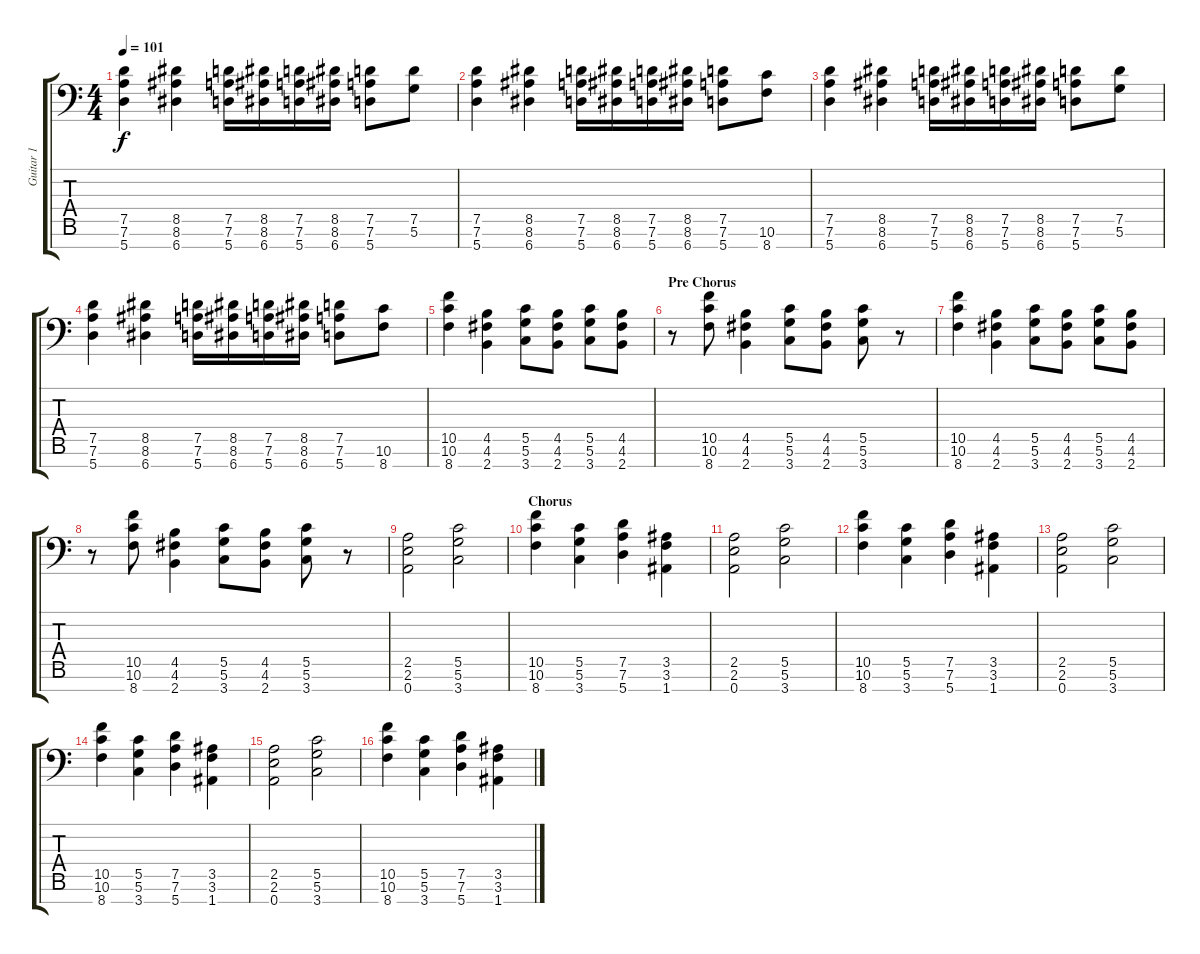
\track ("Guitar 1" "Guitar 1") {instrument overdrivenguitar}
\staff {score tabs}
\tuning (D4 A3 F3 C3 G2 D2 A1) {hide}
\ts (4 4)
\tempo 101
\clef f4
\ks c
(7.5 7.6 5.7).4{dy f} (8.5 8.6 6.7).4 (7.5 7.6 5.7).16 (8.5 8.6 6.7).16 (7.5 7.6 5.7).16 (8.5 8.6 6.7).16 (7.5 7.6 5.7).8 (7.5 5.6).8 |
(7.5 7.6 5.7).4 (8.5 8.6 6.7).4 (7.5 7.6 5.7).16 (8.5 8.6 6.7).16 (7.5 7.6 5.7).16 (8.5 8.6 6.7).16 (7.5 7.6 5.7).8 (10.6 8.7).8 |
(7.5 7.6 5.7).4 (8.5 8.6 6.7).4 (7.5 7.6 5.7).16 (8.5 8.6 6.7).16 (7.5 7.6 5.7).16 (8.5 8.6 6.7).16 (7.5 7.6 5.7).8 (7.5 5.6).8 |
(7.5 7.6 5.7).4 (8.5 8.6 6.7).4 (7.5 7.6 5.7).16 (8.5 8.6 6.7).16 (7.5 7.6 5.7).16 (8.5 8.6 6.7).16 (7.5 7.6 5.7).8 (10.6 8.7).8 |
(10.5 10.6 8.7).4 (4.5 4.6 2.7).4 (5.5 5.6 3.7).8 (4.5 4.6 2.7).8 (5.5 5.6 3.7).8 (4.5 4.6 2.7).8 |
\section ("" "Pre Chorus")
r.8 (10.5 10.6 8.7).8 (4.5 4.6 2.7).4 (5.5 5.6 3.7).8 (4.5 4.6 2.7).8 (5.5 5.6 3.7).8 r.8 |
(10.5 10.6 8.7).4 (4.5 4.6 2.7).4 (5.5 5.6 3.7).8 (4.5 4.6 2.7).8 (5.5 5.6 3.7).8 (4.5 4.6 2.7).8 |
r.8 (10.5 10.6 8.7).8 (4.5 4.6 2.7).4 (5.5 5.6 3.7).8 (4.5 4.6 2.7).8 (5.5 5.6 3.7).8 r.8 |
(2.5 2.6 0.7).2{volume 16 balance 8} (5.5 5.6 3.7).2 |
\section ("" "Chorus")
(10.5 10.6 8.7).4 (5.5 5.6 3.7).4 (7.5 7.6 5.7).4 (3.5 3.6 1.7).4 |
(2.5 2.6 0.7).2{volume 16 balance 8} (5.5 5.6 3.7).2 |
(10.5 10.6 8.7).4 (5.5 5.6 3.7).4 (7.5 7.6 5.7).4 (3.5 3.6 1.7).4 |
(2.5 2.6 0.7).2{volume 16 balance 8} (5.5 5.6 3.7).2 |
(10.5 10.6 8.7).4 (5.5 5.6 3.7).4 (7.5 7.6 5.7).4 (3.5 3.6 1.7).4 |
(2.5 2.6 0.7).2{volume 16 balance 8} (5.5 5.6 3.7).2 |
(10.5 10.6 8.7).4 (5.5 5.6 3.7).4 (7.5 7.6 5.7).4 (3.5 3.6 1.7).4
